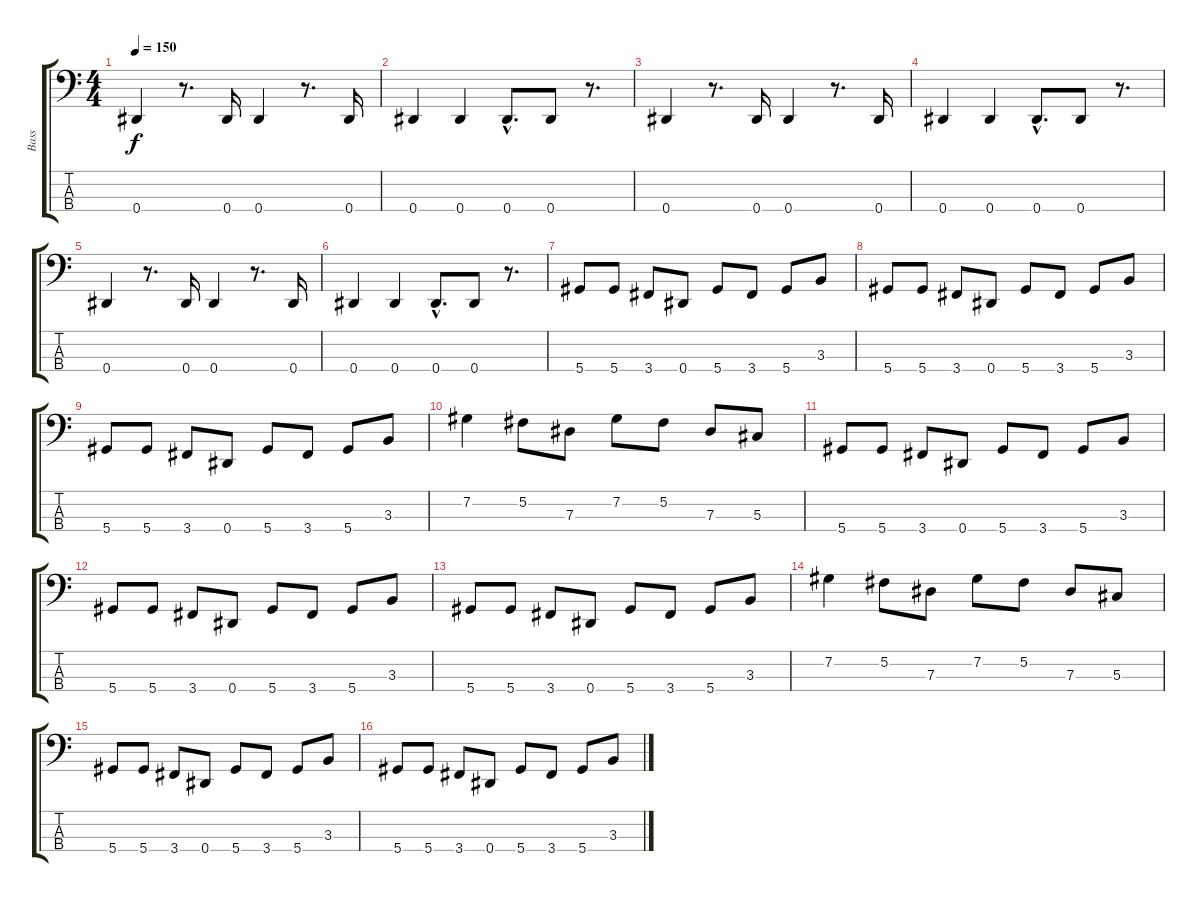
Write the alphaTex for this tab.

\track ("Bass" "Bass") {instrument electricbassfinger}
\staff {score tabs}
\tuning (Gb2 Db2 Ab1 Eb1) {hide}
\ts (4 4)
\tempo 150
\clef f4
\ks c
0.4.4{dy f} r.8{d} 0.4.16 0.4.4 r.8{d} 0.4.16 |
0.4.4 0.4.4 0.4{hac}.8{d} 0.4.8 r.8{d} |
0.4.4 r.8{d} 0.4.16 0.4.4 r.8{d} 0.4.16 |
0.4.4 0.4.4 0.4{hac}.8{d} 0.4.8 r.8{d} |
0.4.4 r.8{d} 0.4.16 0.4.4 r.8{d} 0.4.16 |
0.4.4 0.4.4 0.4{hac}.8{d} 0.4.8 r.8{d} |
5.4.8 5.4.8 3.4.8 0.4.8 5.4.8 3.4.8 5.4.8 3.3.8 |
5.4.8 5.4.8 3.4.8 0.4.8 5.4.8 3.4.8 5.4.8 3.3.8 |
5.4.8 5.4.8 3.4.8 0.4.8 5.4.8 3.4.8 5.4.8 3.3.8 |
7.2.4 5.2.8 7.3.8 7.2.8 5.2.8 7.3.8 5.3.8 |
5.4.8 5.4.8 3.4.8 0.4.8 5.4.8 3.4.8 5.4.8 3.3.8 |
5.4.8 5.4.8 3.4.8 0.4.8 5.4.8 3.4.8 5.4.8 3.3.8 |
5.4.8 5.4.8 3.4.8 0.4.8 5.4.8 3.4.8 5.4.8 3.3.8 |
7.2.4 5.2.8 7.3.8 7.2.8 5.2.8 7.3.8 5.3.8 |
5.4.8 5.4.8 3.4.8 0.4.8 5.4.8 3.4.8 5.4.8 3.3.8 |
5.4.8 5.4.8 3.4.8 0.4.8 5.4.8 3.4.8 5.4.8 3.3.8
